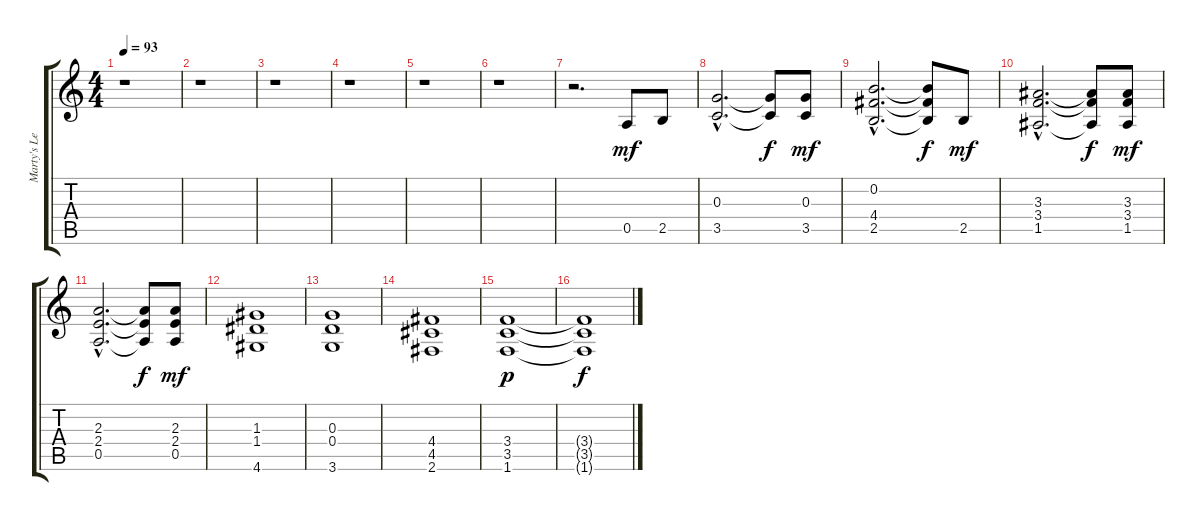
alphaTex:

\track ("Marty's Lead" "Marty's Le") {instrument distortionguitar}
\staff {score tabs}
\tuning (E4 B3 G3 D3 A2 E2) {hide}
\ts (4 4)
\tempo 93
\clef g2
\ks c
r.1{dy f} |
r.1 |
r.1 |
r.1 |
r.1 |
r.1 |
r.2{d} 0.5.8{dy mf} 2.5.8 |
(0.3{hac} 3.5{hac}).2{d} (0.3{t} 3.5{t}).8{dy f} (0.3 3.5).8{dy mf} |
(0.2{hac} 4.4{hac} 2.5{hac}).2{d} (0.2{t} 4.4{t} 2.5{t}).8{dy f} 2.5.8{dy mf} |
(3.3{hac} 3.4{hac} 1.5{hac}).2{d} (3.3{t} 3.4{t} 1.5{t}).8{dy f} (3.3 3.4 1.5).8{dy mf} |
(2.3{hac} 2.4{hac} 0.5{hac}).2{d} (2.3{t} 2.4{t} 0.5{t}).8{dy f} (2.3 2.4 0.5).8{dy mf} |
(1.3 1.4 4.6).1 |
(0.3 0.4 3.6).1 |
(4.4 4.5 2.6).1 |
(3.4 3.5 1.6).1{dy p} |
(3.4{t} 3.5{t} 1.6{t}).1{dy f}
